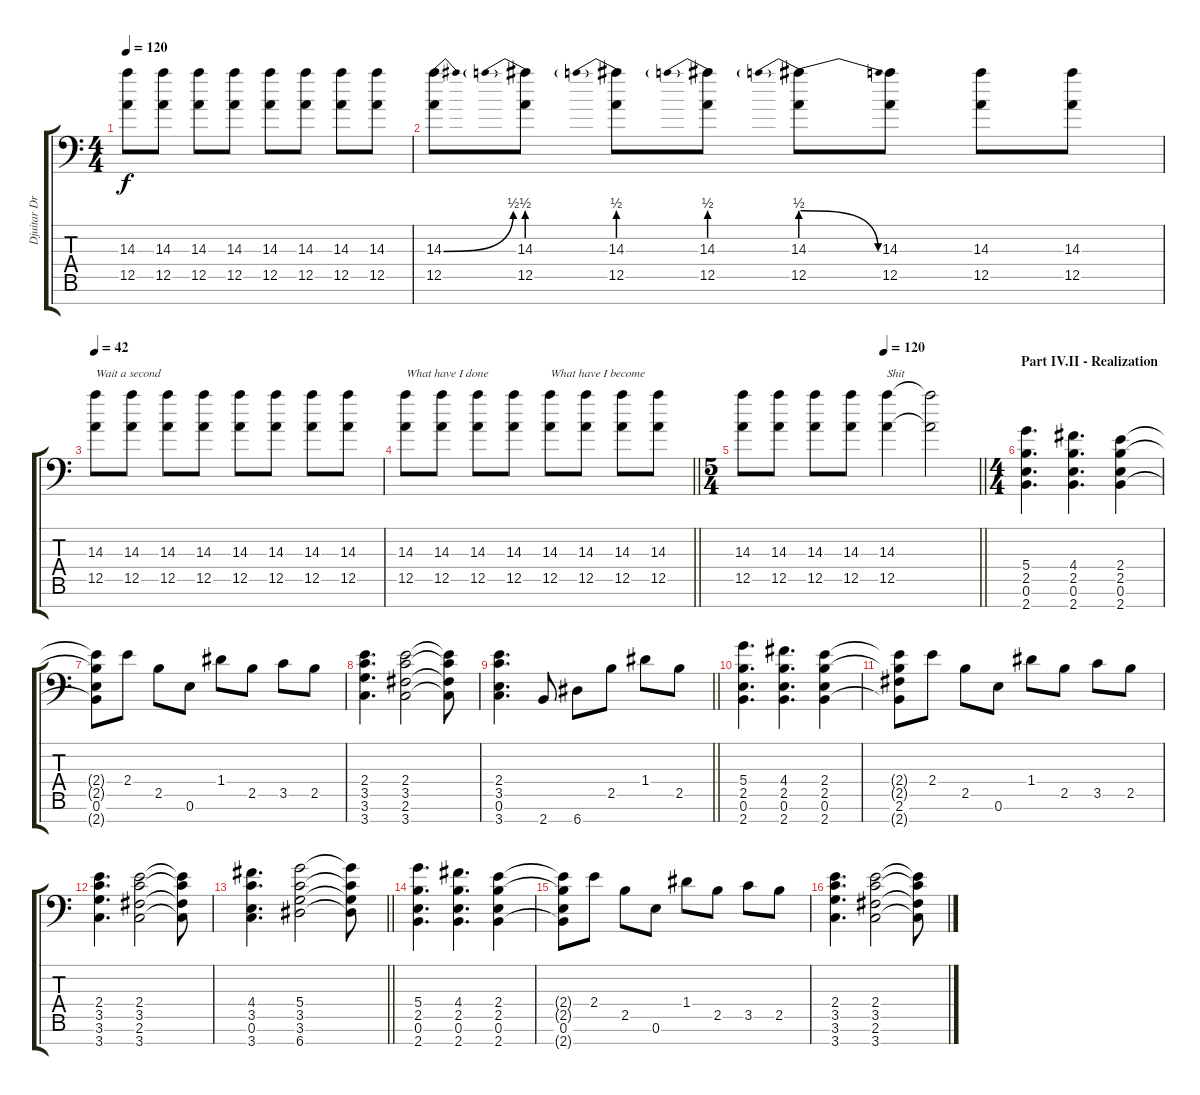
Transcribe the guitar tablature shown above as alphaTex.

\track ("Djuitar Dropped A" "Djuitar Dr") {instrument distortionguitar}
\staff {score tabs}
\tuning (E4 B3 G3 D3 A2 E2 A1) {hide}
\ts (4 4)
\tempo 120
\clef f4
\ks c
(14.3 12.5).8{dy f} (14.3 12.5).8 (14.3 12.5).8 (14.3 12.5).8 (14.3 12.5).8 (14.3 12.5).8 (14.3 12.5).8 (14.3 12.5).8 |
(14.3{be (bend 0 0 60 2)} 12.5).8 (14.3{be (prebend 0 2 60 2)} 12.5).8 (14.3{be (prebend 0 2 60 2)} 12.5).8 (14.3{be (prebend 0 2 60 2)} 12.5).8 (14.3{be (prebendrelease 0 2 60 0)} 12.5).8 (14.3 12.5).8 (14.3 12.5).8 (14.3 12.5).8 |
\tempo 42
(14.3 12.5).8{txt "Wait a second"} (14.3 12.5).8 (14.3 12.5).8 (14.3 12.5).8 (14.3 12.5).8 (14.3 12.5).8 (14.3 12.5).8 (14.3 12.5).8 |
\barLineRight lightlight
(14.3 12.5).8{txt "What have I done"} (14.3 12.5).8 (14.3 12.5).8 (14.3 12.5).8 (14.3 12.5).8{txt "What have I become"} (14.3 12.5).8 (14.3 12.5).8 (14.3 12.5).8 |
\ts (5 4)
\tempo (120 0.6)
\barLineRight lightlight
(14.3 12.5).8 (14.3 12.5).8 (14.3 12.5).8 (14.3 12.5).8 (14.3 12.5).4{txt "Shit"} (14.3{t} 12.5{t}).2 |
\ts (4 4)
\section ("" "Part IV.II - Realization")
(5.4 2.5 0.6 2.7).4{d balance 16} (4.4 2.5 0.6 2.7).4{d} (2.4 2.5 0.6 2.7).4 |
(2.4{t} 2.5{t} 0.6 2.7{t}).8 2.4.8 2.5.8 0.6.8 1.4.8 2.5.8 3.5.8 2.5.8 |
(2.4 3.5 3.6 3.7).4{d} (2.4 3.5 2.6 3.7).2 (2.4{t} 3.5{t} 2.6{t} 3.7{t}).8 |
\barLineRight lightlight
(2.4 3.5 0.6 3.7).4{d} 2.7.8 6.7.8 2.5.8 1.4.8 2.5.8 |
(5.4 2.5 0.6 2.7).4{d} (4.4 2.5 0.6 2.7).4{d} (2.4 2.5 0.6 2.7).4 |
(2.4{t} 2.5{t} 2.6 2.7{t}).8 2.4.8 2.5.8 0.6.8 1.4.8 2.5.8 3.5.8 2.5.8 |
(2.4 3.5 3.6 3.7).4{d} (2.4 3.5 2.6 3.7).2 (2.4{t} 3.5{t} 2.6{t} 3.7{t}).8 |
\barLineRight lightlight
(4.4 3.5 0.6 3.7).4{d} (5.4 3.5 3.6 6.7).2 (5.4{t} 3.5{t} 3.6{t} 6.7{t}).8 |
(5.4 2.5 0.6 2.7).4{d} (4.4 2.5 0.6 2.7).4{d} (2.4 2.5 0.6 2.7).4 |
(2.4{t} 2.5{t} 0.6 2.7{t}).8 2.4.8 2.5.8 0.6.8 1.4.8 2.5.8 3.5.8 2.5.8 |
(2.4 3.5 3.6 3.7).4{d} (2.4 3.5 2.6 3.7).2 (2.4{t} 3.5{t} 2.6{t} 3.7{t}).8
